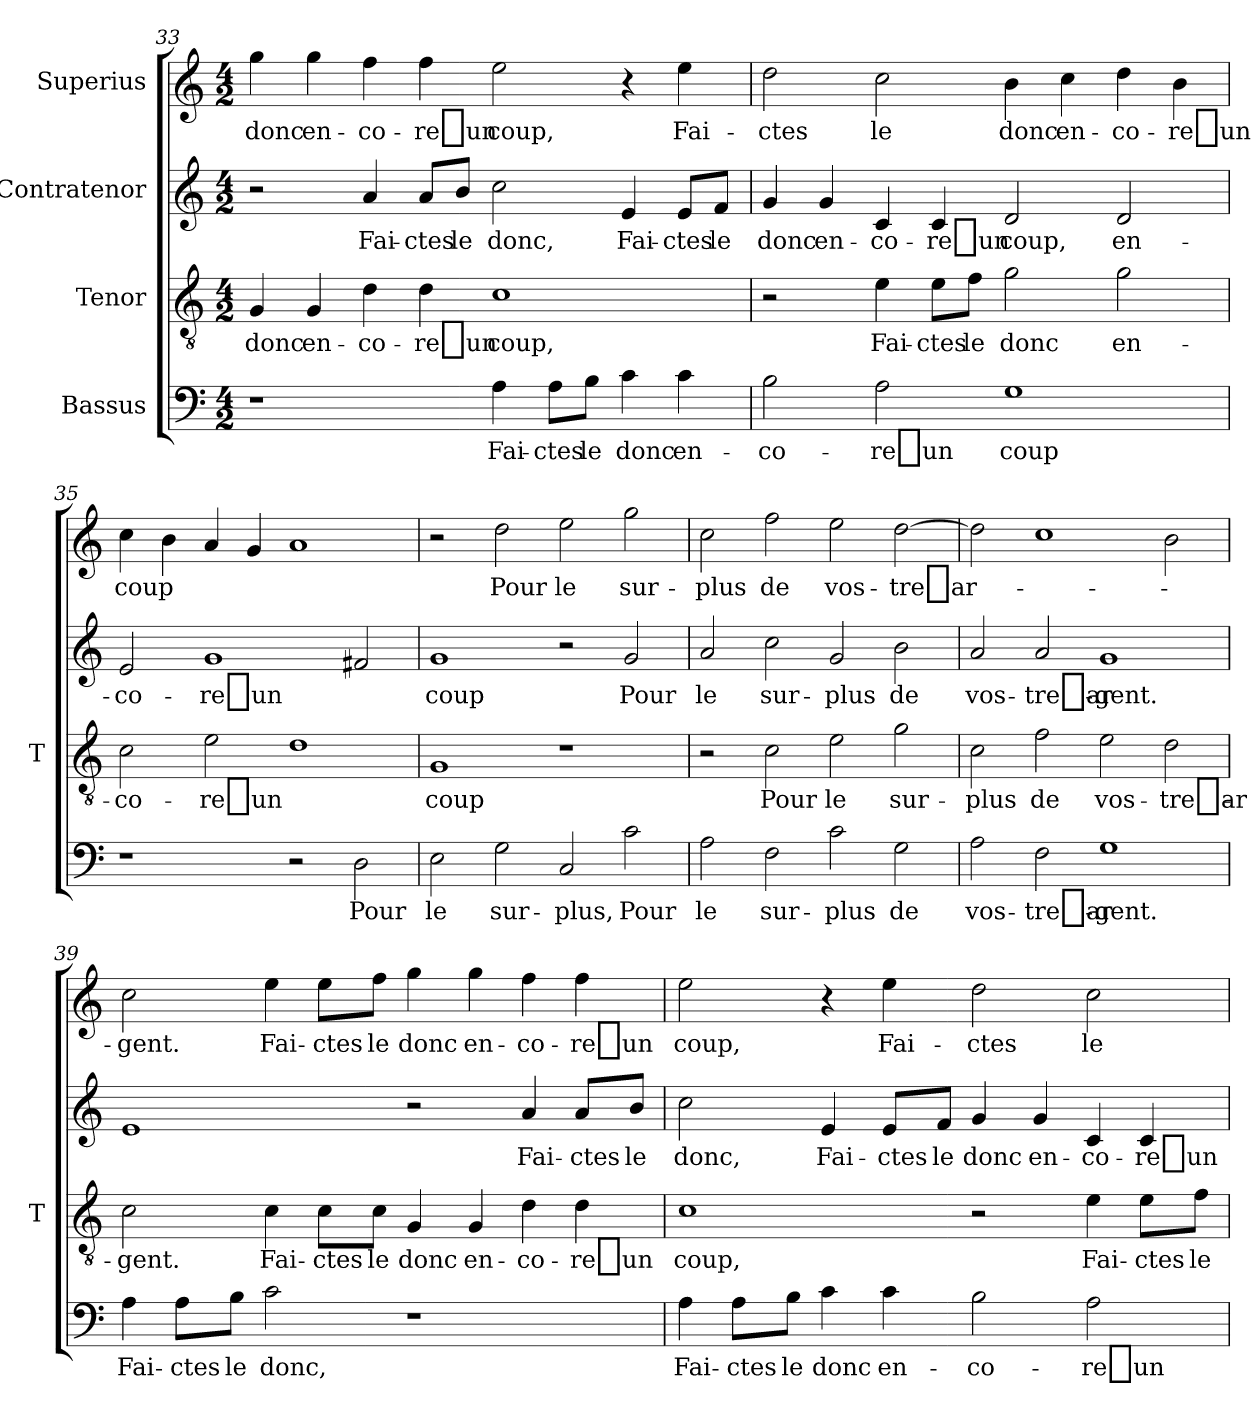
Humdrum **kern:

**kern	**text	**kern	**text	**kern	**text	**kern	**text
*part4	*part4	*part3	*part3	*part2	*part2	*part1	*part1
*staff4	*staff4	*staff3	*staff3	*staff2	*staff2	*staff1	*staff1
*I"Bassus	*	*I"Tenor	*	*I"Contratenor	*	*I"Superius	*
*	*	*I'T	*	*	*	*	*
*clefF4	*	*clefGv2	*	*clefG2	*	*clefG2	*
*k[]	*	*k[]	*	*k[]	*	*k[]	*
*M4/2	*	*M4/2	*	*M4/2	*	*M4/2	*
=33	=33	=33	=33	=33	=33	=33	=33
1r	.	4G	-donc	2r	.	4gg	-donc
.	.	4G	en-	.	.	4gg	en-
.	.	4d	co-	4a	Fai-	4ff	co-
.	.	4d	-re_un	8a/L	-ctes	4ff	-re_un
.	.	.	.	8b/J	-le	.	.
4A	Fai-	1c	-coup,	2cc	-donc,	2ee	-coup,
8A\L	-ctes	.	.	.	.	.	.
8B\J	-le	.	.	.	.	.	.
4c	-donc	.	.	4e	Fai-	4r	.
4c	en-	.	.	8e/L	-ctes	4ee	Fai-
.	.	.	.	8f/J	-le	.	.
=34	=34	=34	=34	=34	=34	=34	=34
2B	co-	2r	.	4g	-donc	2dd	-ctes
.	.	.	.	4g	en-	.	.
2A	-re_un	4e	Fai-	4c	co-	2cc	-le
.	.	8e\L	-ctes	4c	-re_un	.	.
.	.	8f\J	-le	.	.	.	.
1G	-coup	2g	-donc	2d	-coup,	4b	-donc
.	.	.	.	.	.	4cc	en-
.	.	2g	en-	2d	en-	4dd	co-
.	.	.	.	.	.	4b	-re_un
=35	=35	=35	=35	=35	=35	=35	=35
1r	.	2c	co-	2e	co-	4cc	-coup
.	.	.	.	.	.	4b	.
.	.	2e	-re_un	1g	-re_un	4a	.
.	.	.	.	.	.	4g	.
2r	.	1d	.	.	.	1a	.
2D	-Pour	.	.	2f#X	.	.	.
=36	=36	=36	=36	=36	=36	=36	=36
2E	-le	1G	-coup	1g	-coup	2r	.
2G	sur-	.	.	.	.	2dd	-Pour
2C	-plus,	1r	.	2r	.	2ee	-le
2c	-Pour	.	.	2g	-Pour	2gg	sur-
=37	=37	=37	=37	=37	=37	=37	=37
2A	-le	2r	.	2a	-le	2cc	-plus
2F	sur-	2c	-Pour	2cc	sur-	2ff	-de
2c	-plus	2e	-le	2g	-plus	2ee	vos-
2G	-de	2g	sur-	2b	-de	[2dd	tre_ar-
=38	=38	=38	=38	=38	=38	=38	=38
2A	vos-	2c	-plus	2a	vos-	2dd]	.
2F	tre_ar-	2f	-de	2a	tre_ar-	1cc	.
1G	-gent.	2e	vos-	1g	-gent.	.	.
.	.	2d	tre_ar-	.	.	2b	.
=39	=39	=39	=39	=39	=39	=39	=39
4A	Fai-	2c	-gent.	1e	.	2cc	-gent.
8A\L	-ctes	.	.	.	.	.	.
8B\J	-le	.	.	.	.	.	.
2c	-donc,	4c	Fai-	.	.	4ee	Fai-
.	.	8c\L	-ctes	.	.	8ee\L	-ctes
.	.	8c\J	-le	.	.	8ff\J	-le
1r	.	4G	-donc	2r	.	4gg	-donc
.	.	4G	en-	.	.	4gg	en-
.	.	4d	co-	4a	Fai-	4ff	co-
.	.	4d	-re_un	8a/L	-ctes	4ff	-re_un
.	.	.	.	8b/J	-le	.	.
=40	=40	=40	=40	=40	=40	=40	=40
4A	Fai-	1c	-coup,	2cc	-donc,	2ee	-coup,
8A\L	-ctes	.	.	.	.	.	.
8B\J	-le	.	.	.	.	.	.
4c	-donc	.	.	4e	Fai-	4r	.
4c	en-	.	.	8e/L	-ctes	4ee	Fai-
.	.	.	.	8f/J	-le	.	.
2B	co-	2r	.	4g	-donc	2dd	-ctes
.	.	.	.	4g	en-	.	.
2A	-re_un	4e	Fai-	4c	co-	2cc	-le
.	.	8e\L	-ctes	4c	-re_un	.	.
.	.	8f\J	-le	.	.	.	.
=	=	=	=	=	=	=	=
*-	*-	*-	*-	*-	*-	*-	*-
